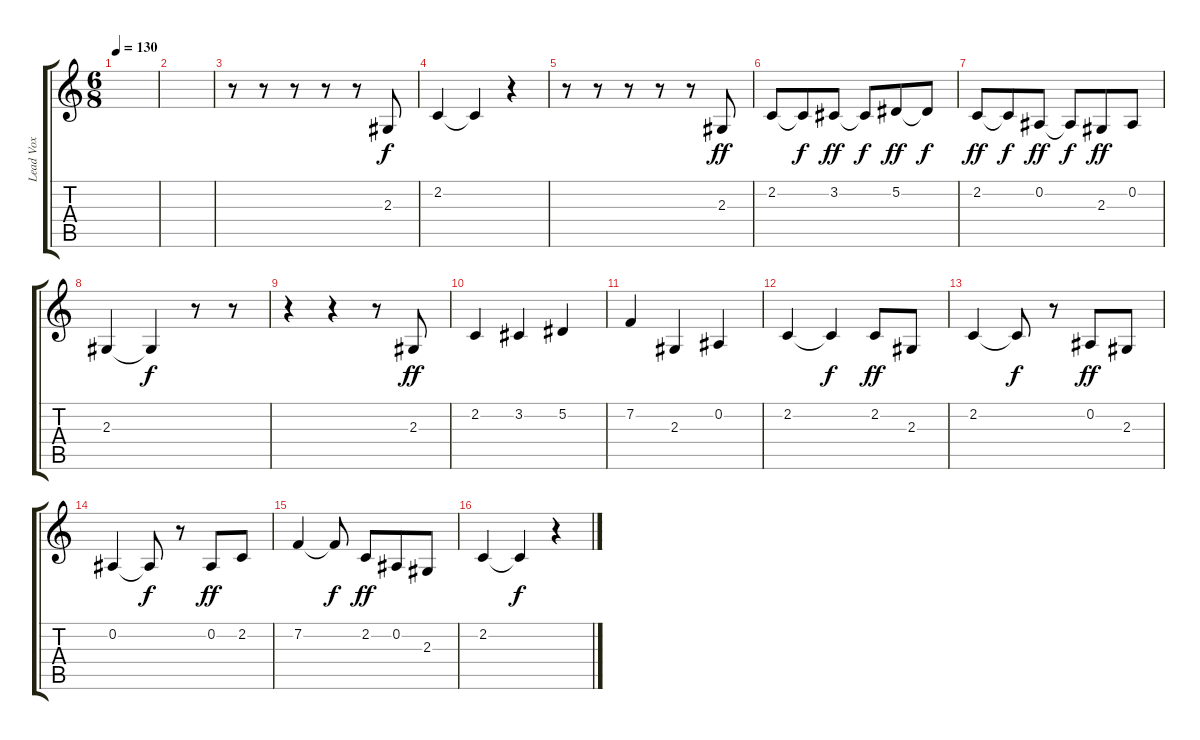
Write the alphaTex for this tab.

\track ("Lead Vox" "Lead Vox") {instrument tenorsax}
\staff {score tabs}
\tuning (Eb4 Bb3 Gb3 Db3 Ab2 Eb2) {hide}
\ts (6 8)
\tempo 130
\clef g2
\ks c
|
|
r.8 r.8 r.8 r.8 r.8 2.3.8 |
2.2.4 2.2{t}.4{dy f} r.4 |
r.8 r.8 r.8 r.8 r.8 2.3.8{dy ff} |
2.2.8 2.2{t}.8{dy f} 3.2.8{dy ff} 3.2{t}.8{dy f} 5.2.8{dy ff} 5.2{t}.8{dy f} |
2.2.8{dy ff} 2.2{t}.8{dy f} 0.2.8{dy ff} 0.2{t}.8{dy f} 2.3.8{dy ff} 0.2.8 |
2.3.4 2.3{t}.4{dy f} r.8 r.8 |
r.4 r.4 r.8 2.3.8{dy ff} |
2.2.4 3.2.4 5.2.4 |
7.2.4 2.3.4 0.2.4 |
2.2.4 2.2{t}.4{dy f} 2.2.8{dy ff} 2.3.8 |
2.2.4 2.2{t}.8{dy f} r.8 0.2.8{dy ff} 2.3.8 |
0.2.4 0.2{t}.8{dy f} r.8 0.2.8{dy ff} 2.2.8 |
7.2.4 7.2{t}.8{dy f} 2.2.8{dy ff} 0.2.8 2.3.8 |
2.2.4 2.2{t}.4{dy f} r.4
